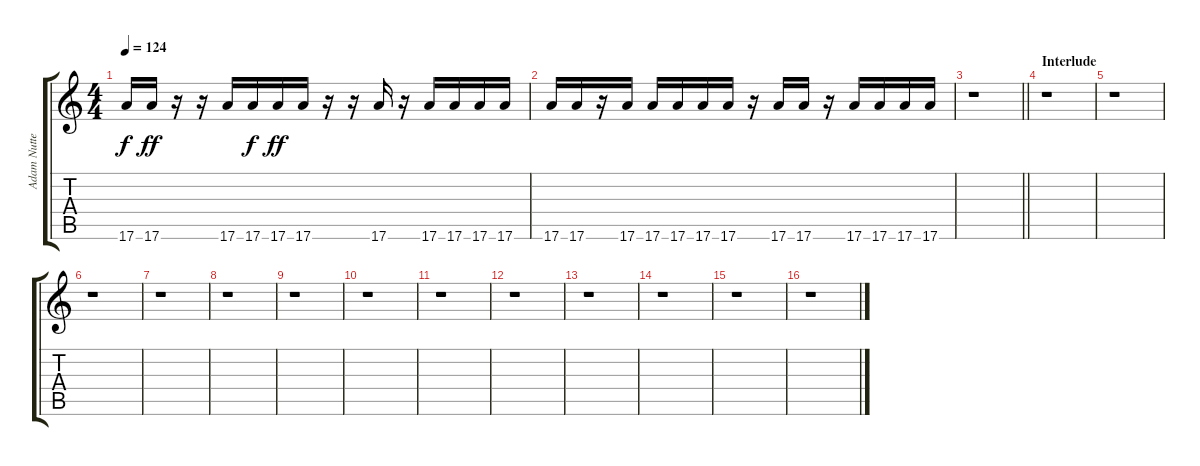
\track ("Adam Nutter (Feedback)" "Adam Nutte") {instrument overdrivenguitar}
\staff {score tabs}
\tuning (E4 B3 G3 D3 A2 E2) {hide}
\ts (4 4)
\tempo 124
\clef g2
\ks c
17.6.16{dy f} 17.6.16{dy ff} r.16 r.16 17.6.16 17.6.16{dy f} 17.6.16{dy ff} 17.6.16 r.16 r.16 17.6.16 r.16 17.6.16 17.6.16 17.6.16 17.6.16 |
17.6.16 17.6.16 r.16 17.6.16 17.6.16 17.6.16 17.6.16 17.6.16 r.16 17.6.16 17.6.16 r.16 17.6.16 17.6.16 17.6.16 17.6.16 |
\barLineRight lightlight
r.1 |
\section ("" "Interlude")
r.1 |
r.1 |
r.1 |
r.1 |
r.1 |
r.1 |
r.1 |
r.1 |
r.1 |
r.1 |
r.1 |
r.1 |
r.1
